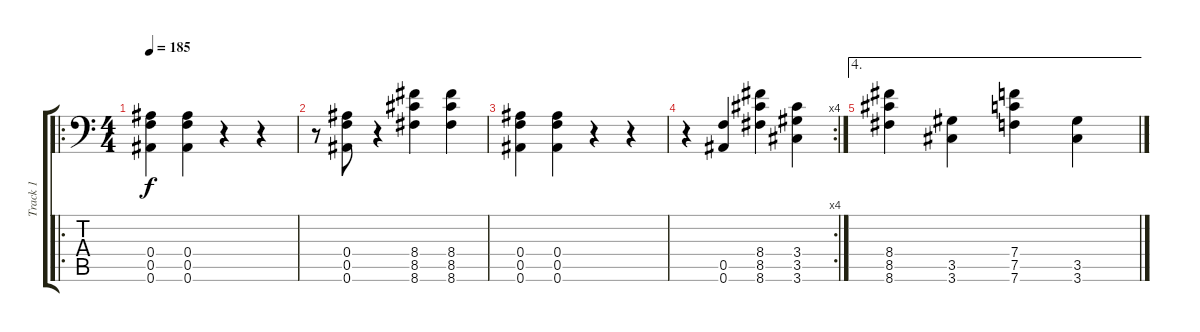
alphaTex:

\track ("Track 1" "Track 1") {instrument distortionguitar}
\staff {score tabs}
\tuning (C4 Ab3 Eb3 Bb2 F2 Bb1) {hide}
\ro
\ts (4 4)
\tempo 185
\clef f4
\ks c
(0.4 0.5 0.6).4{dy f} (0.4 0.5 0.6).4 r.4 r.4 |
r.8 (0.4 0.5 0.6).8 r.4 (8.4 8.5 8.6).4 (8.4 8.5 8.6).4 |
(0.4 0.5 0.6).4 (0.4 0.5 0.6).4 r.4 r.4 |
\rc 4
r.4 (0.5 0.6).4 (8.4 8.5 8.6).4 (3.4 3.5 3.6).4 |
\ae 4
(8.4 8.5 8.6).4 (3.5 3.6).4 (7.4 7.5 7.6).4 (3.5 3.6).4
